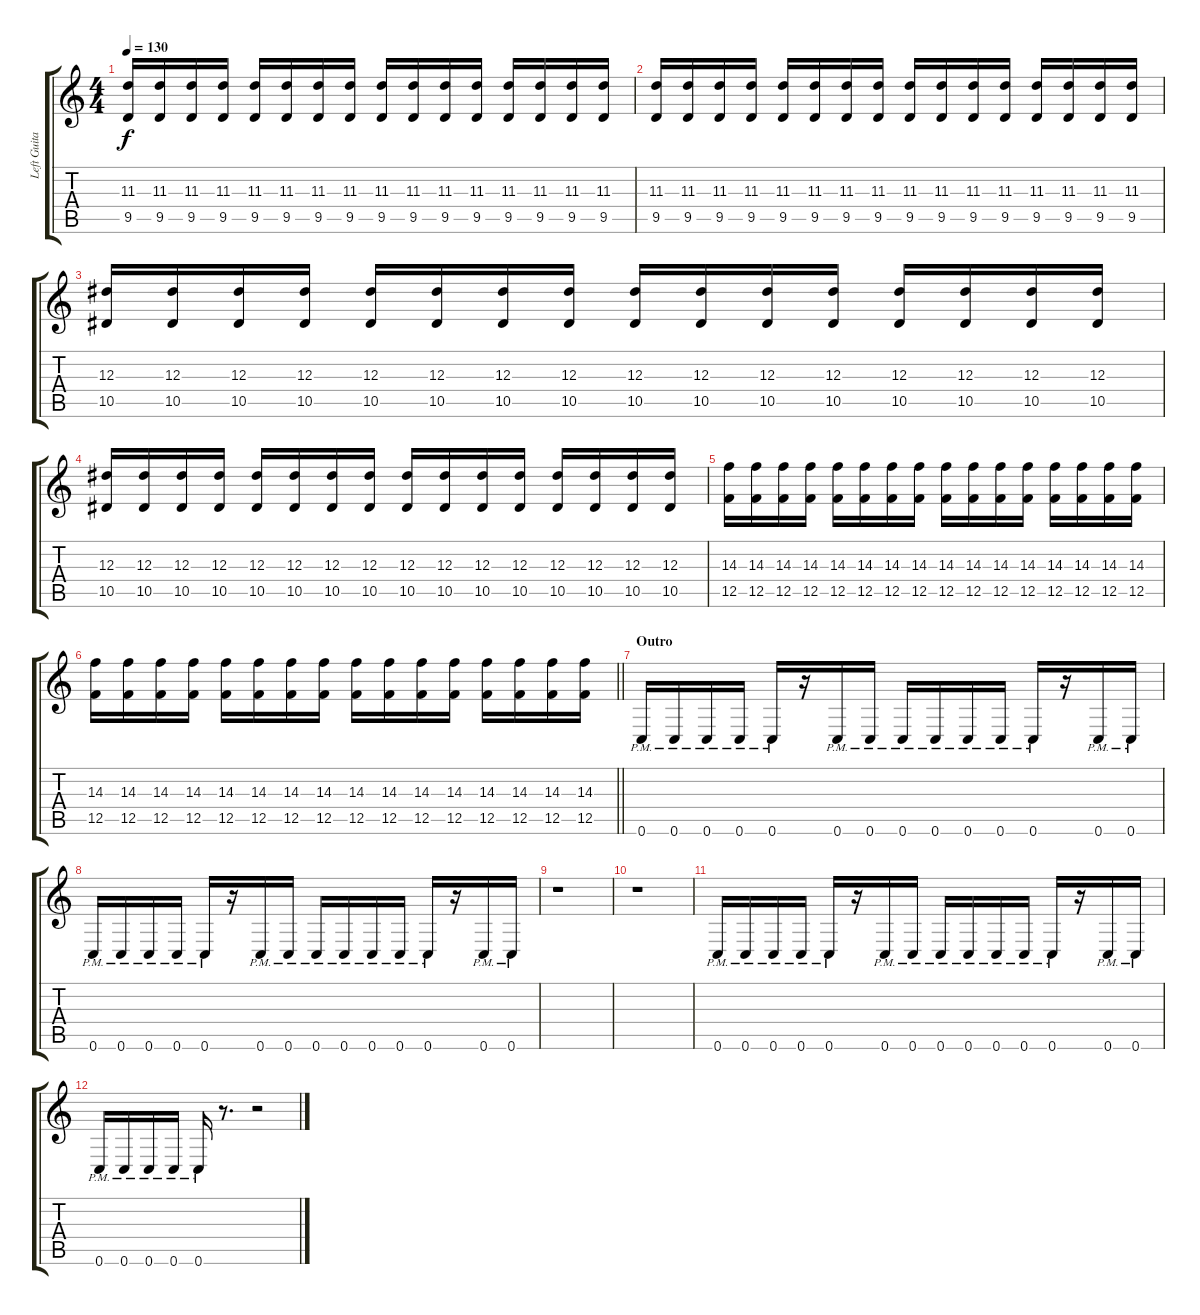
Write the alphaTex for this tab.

\track ("Left Guitar" "Left Guita") {instrument distortionguitar}
\staff {score tabs}
\tuning (C4 G3 Eb3 Bb2 F2 C2) {hide}
\ts (4 4)
\tempo 130
\clef g2
\ks c
(11.3 9.5).16{dy f} (11.3 9.5).16 (11.3 9.5).16 (11.3 9.5).16 (11.3 9.5).16 (11.3 9.5).16 (11.3 9.5).16 (11.3 9.5).16 (11.3 9.5).16 (11.3 9.5).16 (11.3 9.5).16 (11.3 9.5).16 (11.3 9.5).16 (11.3 9.5).16 (11.3 9.5).16 (11.3 9.5).16 |
(11.3 9.5).16 (11.3 9.5).16 (11.3 9.5).16 (11.3 9.5).16 (11.3 9.5).16 (11.3 9.5).16 (11.3 9.5).16 (11.3 9.5).16 (11.3 9.5).16 (11.3 9.5).16 (11.3 9.5).16 (11.3 9.5).16 (11.3 9.5).16 (11.3 9.5).16 (11.3 9.5).16 (11.3 9.5).16 |
(12.3 10.5).16 (12.3 10.5).16 (12.3 10.5).16 (12.3 10.5).16 (12.3 10.5).16 (12.3 10.5).16 (12.3 10.5).16 (12.3 10.5).16 (12.3 10.5).16 (12.3 10.5).16 (12.3 10.5).16 (12.3 10.5).16 (12.3 10.5).16 (12.3 10.5).16 (12.3 10.5).16 (12.3 10.5).16 |
(12.3 10.5).16 (12.3 10.5).16 (12.3 10.5).16 (12.3 10.5).16 (12.3 10.5).16 (12.3 10.5).16 (12.3 10.5).16 (12.3 10.5).16 (12.3 10.5).16 (12.3 10.5).16 (12.3 10.5).16 (12.3 10.5).16 (12.3 10.5).16 (12.3 10.5).16 (12.3 10.5).16 (12.3 10.5).16 |
(14.3 12.5).16 (14.3 12.5).16 (14.3 12.5).16 (14.3 12.5).16 (14.3 12.5).16 (14.3 12.5).16 (14.3 12.5).16 (14.3 12.5).16 (14.3 12.5).16 (14.3 12.5).16 (14.3 12.5).16 (14.3 12.5).16 (14.3 12.5).16 (14.3 12.5).16 (14.3 12.5).16 (14.3 12.5).16 |
\barLineRight lightlight
(14.3 12.5).16 (14.3 12.5).16 (14.3 12.5).16 (14.3 12.5).16 (14.3 12.5).16 (14.3 12.5).16 (14.3 12.5).16 (14.3 12.5).16 (14.3 12.5).16 (14.3 12.5).16 (14.3 12.5).16 (14.3 12.5).16 (14.3 12.5).16 (14.3 12.5).16 (14.3 12.5).16 (14.3 12.5).16 |
\section ("" "Outro")
0.6{pm}.16 0.6{pm}.16 0.6{pm}.16 0.6{pm}.16 0.6{pm}.16 r.16 0.6{pm}.16 0.6{pm}.16 0.6{pm}.16 0.6{pm}.16 0.6{pm}.16 0.6{pm}.16 0.6{pm}.16 r.16 0.6{pm}.16 0.6{pm}.16 |
0.6{pm}.16 0.6{pm}.16 0.6{pm}.16 0.6{pm}.16 0.6{pm}.16 r.16 0.6{pm}.16 0.6{pm}.16 0.6{pm}.16 0.6{pm}.16 0.6{pm}.16 0.6{pm}.16 0.6{pm}.16 r.16 0.6{pm}.16 0.6{pm}.16 |
r.1 |
r.1 |
0.6{pm}.16 0.6{pm}.16 0.6{pm}.16 0.6{pm}.16 0.6{pm}.16 r.16 0.6{pm}.16 0.6{pm}.16 0.6{pm}.16 0.6{pm}.16 0.6{pm}.16 0.6{pm}.16 0.6{pm}.16 r.16 0.6{pm}.16 0.6{pm}.16 |
0.6{pm}.16 0.6{pm}.16 0.6{pm}.16 0.6{pm}.16 0.6{pm}.16 r.8{d} r.2
